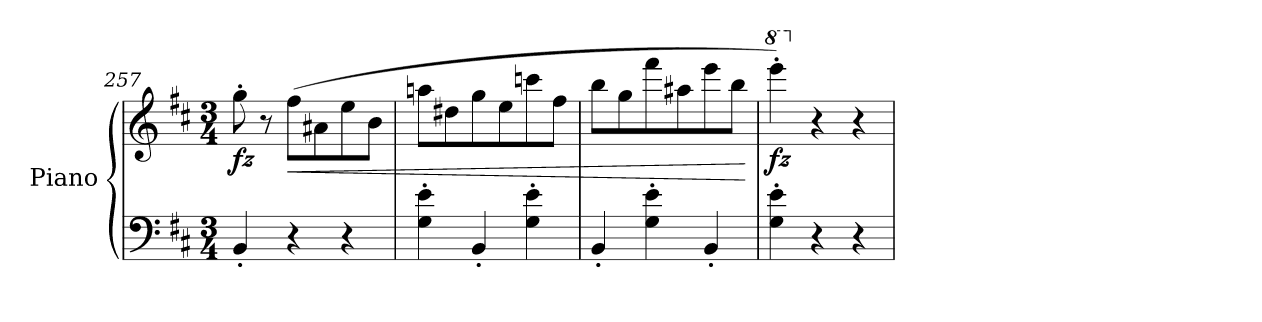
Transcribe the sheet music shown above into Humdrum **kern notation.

**kern	**kern	**dynam
*part1	*part1	*part1
*staff2	*staff1	*staff1/2
*I"Piano	*	*
*I'Pno	*	*
*clefF4	*clefG2	*
*k[f#c#]	*k[f#c#]	*
*M3/4	*M3/4	*
=257	=257	=257
!	!	!LO:DY:b
4BB'/	8gg'\	fz
.	8r	.
!	!	!LO:HP:b
4r	(8ff#\L	<
.	8a#X\	.
4r	8ee\	.
.	8b\J	.
=258	=258	=258
4G\' 4e\'	8aan\L	.
.	8dd#X\	.
4BB'/	8gg\	.
.	8ee\	.
4G\' 4e\'	8cccn\	.
.	8ff#\J	.
=259	=259	=259
4BB'/	8bb\L	.
.	8gg\	.
4G\' 4e\'	8fff#\	.
.	8aa#X\	.
4BB'/	8eee\	.
.	8bb\J	.
.	.	[
!!LO:LB:g=z
=260	=260	=260
*	*8va	*
!	!	!LO:DY:b
4G\' 4e\'	4eeee'\)	fz
*	*X8va	*
4r	4r	.
4r	4r	.
=	=	=
*-	*-	*-
